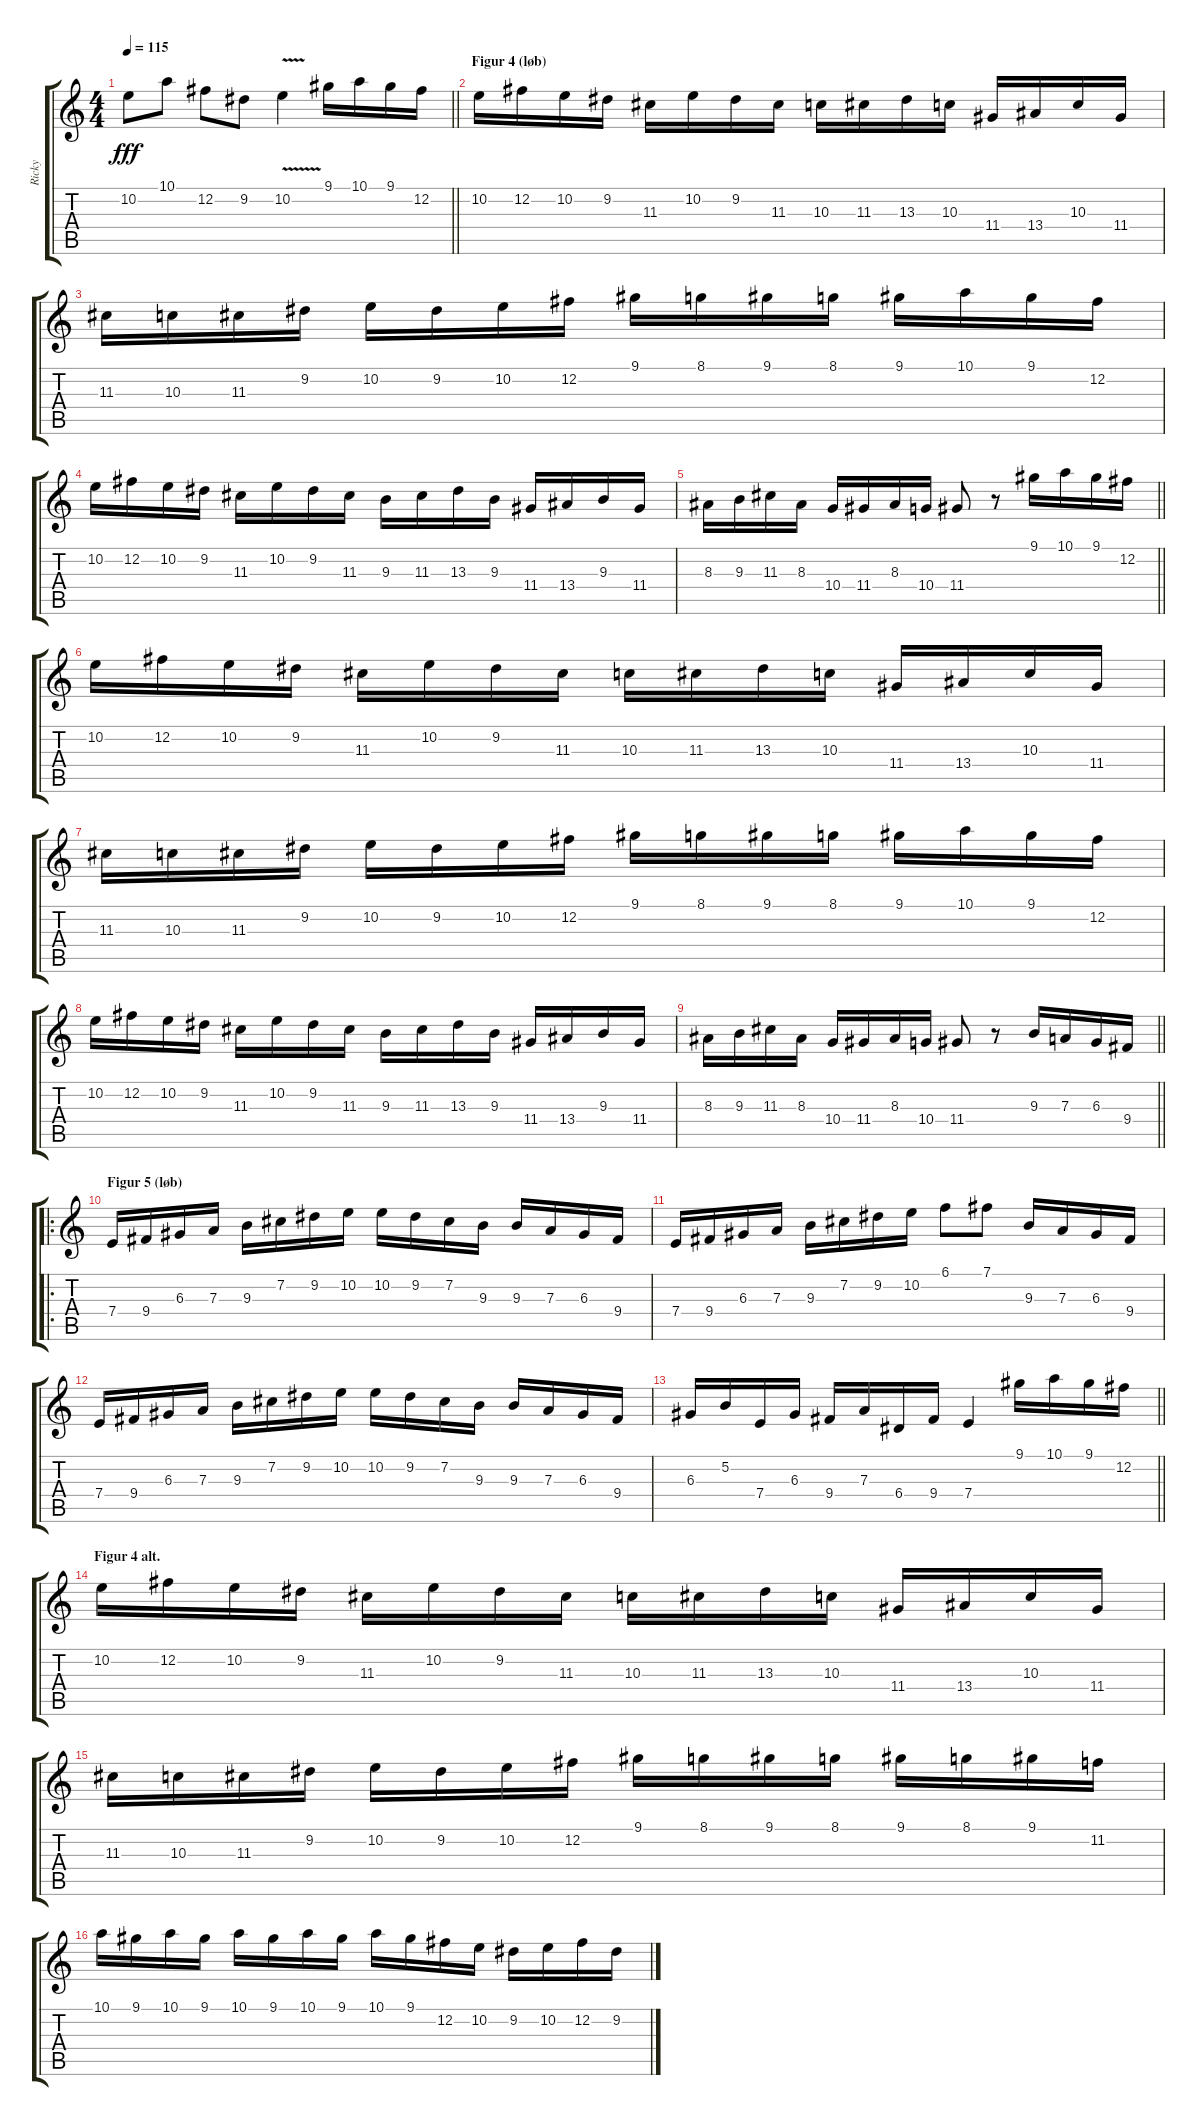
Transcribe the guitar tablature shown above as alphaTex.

\track ("Ricky" "Ricky") {instrument distortionguitar}
\staff {score tabs}
\tuning (B3 Gb3 D3 A2 E2 B1) {hide}
\ts (4 4)
\tempo 115
\clef g2
\barLineRight lightlight
\ks c
10.2.8{dy fff} 10.1.8 12.2.8 9.2.8 10.2{v}.4 9.1.16 10.1.16 9.1.16 12.2.16 |
\section ("" "Figur 4 (løb)")
10.2.16 12.2.16 10.2.16 9.2.16 11.3.16 10.2.16 9.2.16 11.3.16 10.3.16 11.3.16 13.3.16 10.3.16 11.4.16 13.4.16 10.3.16 11.4.16 |
11.3.16 10.3.16 11.3.16 9.2.16 10.2.16 9.2.16 10.2.16 12.2.16 9.1.16 8.1.16 9.1.16 8.1.16 9.1.16 10.1.16 9.1.16 12.2.16 |
10.2.16 12.2.16 10.2.16 9.2.16 11.3.16 10.2.16 9.2.16 11.3.16 9.3.16 11.3.16 13.3.16 9.3.16 11.4.16 13.4.16 9.3.16 11.4.16 |
\barLineRight lightlight
8.3.16 9.3.16 11.3.16 8.3.16 10.4.16 11.4.16 8.3.16 10.4.16 11.4.8 r.8 9.1.16 10.1.16 9.1.16 12.2.16 |
10.2.16 12.2.16 10.2.16 9.2.16 11.3.16 10.2.16 9.2.16 11.3.16 10.3.16 11.3.16 13.3.16 10.3.16 11.4.16 13.4.16 10.3.16 11.4.16 |
11.3.16 10.3.16 11.3.16 9.2.16 10.2.16 9.2.16 10.2.16 12.2.16 9.1.16 8.1.16 9.1.16 8.1.16 9.1.16 10.1.16 9.1.16 12.2.16 |
10.2.16 12.2.16 10.2.16 9.2.16 11.3.16 10.2.16 9.2.16 11.3.16 9.3.16 11.3.16 13.3.16 9.3.16 11.4.16 13.4.16 9.3.16 11.4.16 |
\barLineRight lightlight
8.3.16 9.3.16 11.3.16 8.3.16 10.4.16 11.4.16 8.3.16 10.4.16 11.4.8 r.8 9.3.16 7.3.16 6.3.16 9.4.16 |
\ro
\section ("" "Figur 5 (løb)")
7.4.16 9.4.16 6.3.16 7.3.16 9.3.16 7.2.16 9.2.16 10.2.16 10.2.16 9.2.16 7.2.16 9.3.16 9.3.16 7.3.16 6.3.16 9.4.16 |
7.4.16 9.4.16 6.3.16 7.3.16 9.3.16 7.2.16 9.2.16 10.2.16 6.1.8 7.1.8 9.3.16 7.3.16 6.3.16 9.4.16 |
7.4.16 9.4.16 6.3.16 7.3.16 9.3.16 7.2.16 9.2.16 10.2.16 10.2.16 9.2.16 7.2.16 9.3.16 9.3.16 7.3.16 6.3.16 9.4.16 |
\barLineRight lightlight
6.3.16 5.2.16 7.4.16 6.3.16 9.4.16 7.3.16 6.4.16 9.4.16 7.4.4 9.1.16 10.1.16 9.1.16 12.2.16 |
\section ("" "Figur 4 alt.")
10.2.16 12.2.16 10.2.16 9.2.16 11.3.16 10.2.16 9.2.16 11.3.16 10.3.16 11.3.16 13.3.16 10.3.16 11.4.16 13.4.16 10.3.16 11.4.16 |
11.3.16 10.3.16 11.3.16 9.2.16 10.2.16 9.2.16 10.2.16 12.2.16 9.1.16 8.1.16 9.1.16 8.1.16 9.1.16 8.1.16 9.1.16 11.2.16 |
10.1.16 9.1.16 10.1.16 9.1.16 10.1.16 9.1.16 10.1.16 9.1.16 10.1.16 9.1.16 12.2.16 10.2.16 9.2.16 10.2.16 12.2.16 9.2.16
